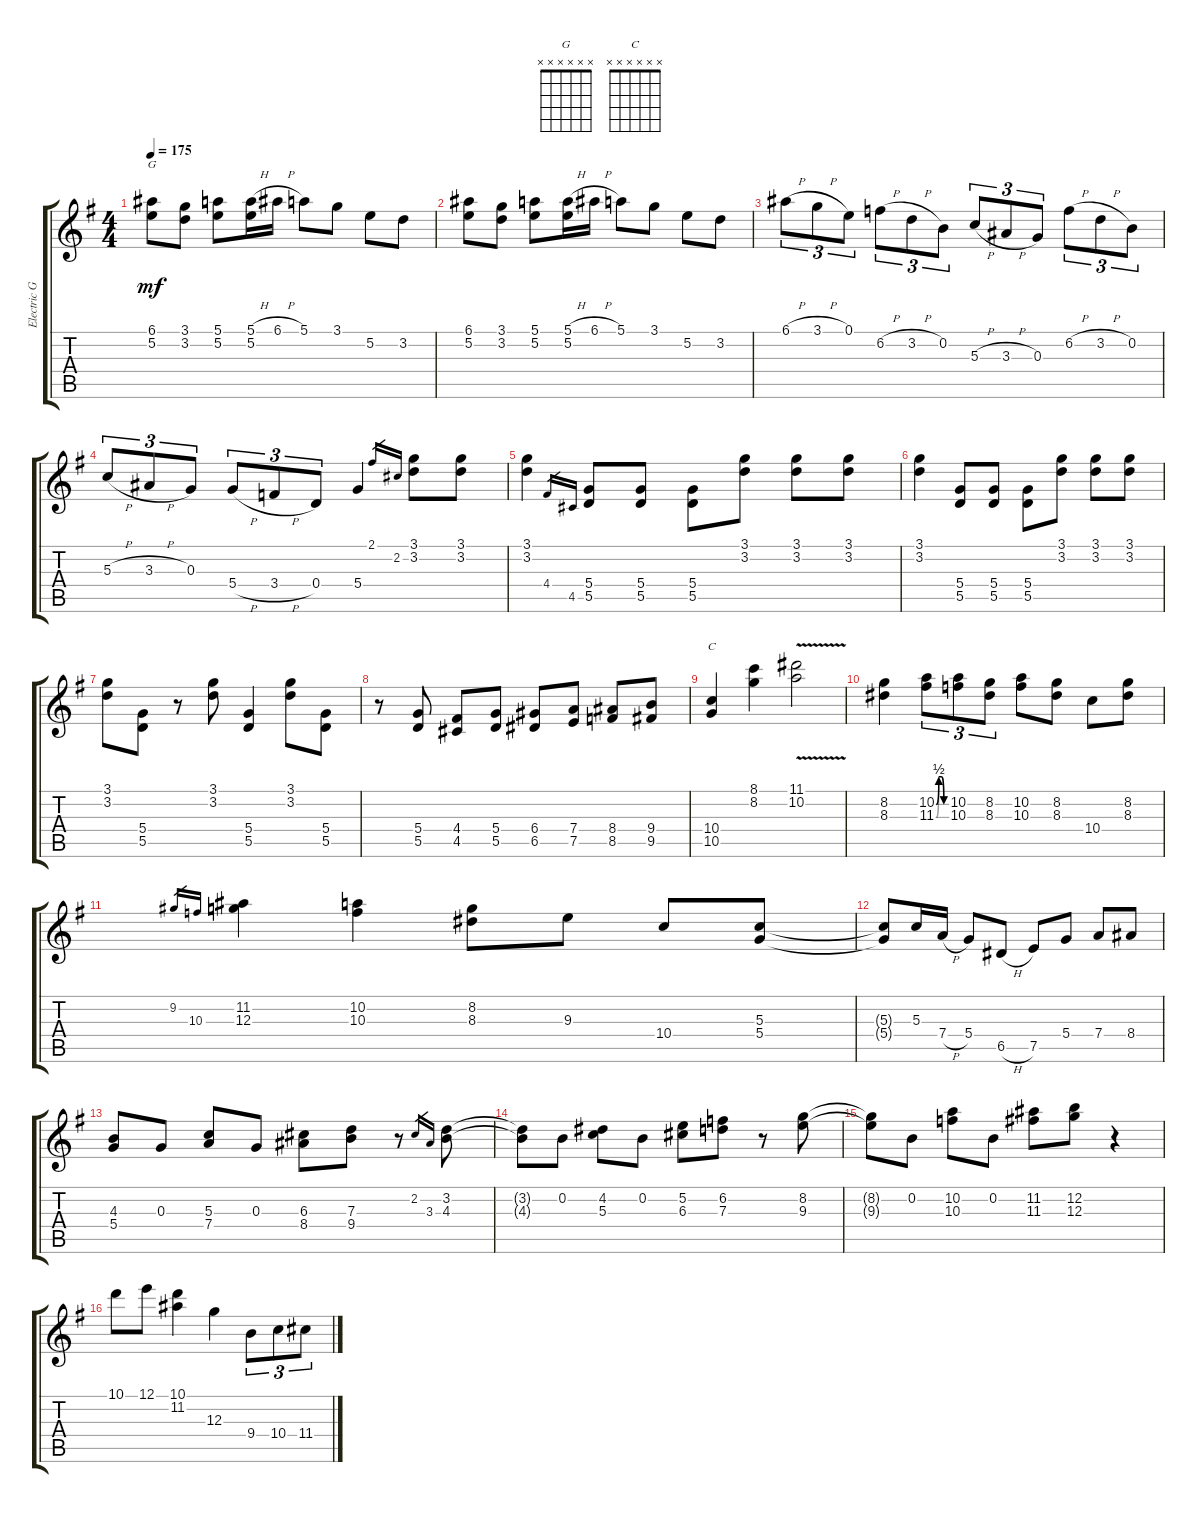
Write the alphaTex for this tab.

\track ("Electric Guitar" "Electric G") {instrument electricguitarclean}
\staff {score tabs}
\tuning (E4 B3 G3 D3 A2 E2) {hide}
\chord ("G" x x x x x x)
\chord ("C" x x x x x x)
\ts (4 4)
\tempo 175
\clef g2
\ks g
(6.1 5.2).8{ch "G" dy mf instrument electricguitarclean} (3.1 3.2).8 (5.1 5.2).8 (5.1{h} 5.2).16 6.1{h}.16 5.1.8 3.1.8 5.2.8 3.2.8 |
(6.1 5.2).8 (3.1 3.2).8 (5.1 5.2).8 (5.1{h} 5.2).16 6.1{h}.16 5.1.8 3.1.8 5.2.8 3.2.8 |
6.1{h}.8{tu (3 2)} 3.1{h}.8{tu (3 2)} 0.1.8{tu (3 2)} 6.2{h}.8{tu (3 2)} 3.2{h}.8{tu (3 2)} 0.2.8{tu (3 2)} 5.3{h}.8{tu (3 2)} 3.3{h}.8{tu (3 2)} 0.3.8{tu (3 2)} 6.2{h}.8{tu (3 2)} 3.2{h}.8{tu (3 2)} 0.2.8{tu (3 2)} |
5.3{h}.8{tu (3 2)} 3.3{h}.8{tu (3 2)} 0.3.8{tu (3 2)} 5.4{h}.8{tu (3 2)} 3.4{h}.8{tu (3 2)} 0.4.8{tu (3 2)} 5.4.4 2.1.16{gr} 2.2.16{gr} (3.1 3.2).8 (3.1 3.2).8 |
(3.1 3.2).4 4.4.16{gr} 4.5.16{gr} (5.4 5.5).8 (5.4 5.5).8 (5.4 5.5).8 (3.1 3.2).8 (3.1 3.2).8 (3.1 3.2).8 |
(3.1 3.2).4 (5.4 5.5).8 (5.4 5.5).8 (5.4 5.5).8 (3.1 3.2).8 (3.1 3.2).8 (3.1 3.2).8 |
(3.1 3.2).8 (5.4 5.5).8 r.8 (3.1 3.2).8 (5.4 5.5).4 (3.1 3.2).8 (5.4 5.5).8 |
r.8 (5.4 5.5).8 (4.4 4.5).8 (5.4 5.5).8 (6.4 6.5).8 (7.4 7.5).8 (8.4 8.5).8 (9.4 9.5).8 |
(10.4 10.5).4{ch "C"} (8.1 8.2).4 (11.1{v} 10.2{v}).2 |
(8.2 8.3).4 (10.2{be (custom 0 0 15 2 30 2 45 0 60 0)} 11.3{be (custom 0 0 15 2 30 2 45 0 60 0)}).8{tu (3 2)} (10.2 10.3).8{tu (3 2)} (8.2 8.3).8{tu (3 2)} (10.2 10.3).8 (8.2 8.3).8 10.4.8 (8.2 8.3).8 |
9.2.16{gr} 10.3.16{gr} (11.2 12.3).4 (10.2 10.3).4 (8.2 8.3).8 9.3.8 10.4.8 (5.3 5.4).8 |
(5.3{t} 5.4{t}).8 5.3.16 7.4{h}.16 5.4.8 6.5{h}.8 7.5.8 5.4.8 7.4.8 8.4.8 |
(4.3 5.4).8 0.3.8 (5.3 7.4).8 0.3.8 (6.3 8.4).8 (7.3 9.4).8 r.8 2.2.16{gr} 3.3.16{gr} (3.2 4.3).8 |
(3.2{t} 4.3{t}).8 0.2.8 (4.2 5.3).8 0.2.8 (5.2 6.3).8 (6.2 7.3).8 r.8 (8.2 9.3).8 |
(8.2{t} 9.3{t}).8 0.2.8 (10.2 10.3).8 0.2.8 (11.2 11.3).8 (12.2 12.3).8 r.4 |
10.1.8 12.1.8 (10.1 11.2).4 12.3.4 9.4.8{tu (3 2)} 10.4.8{tu (3 2)} 11.4.8{tu (3 2)}
